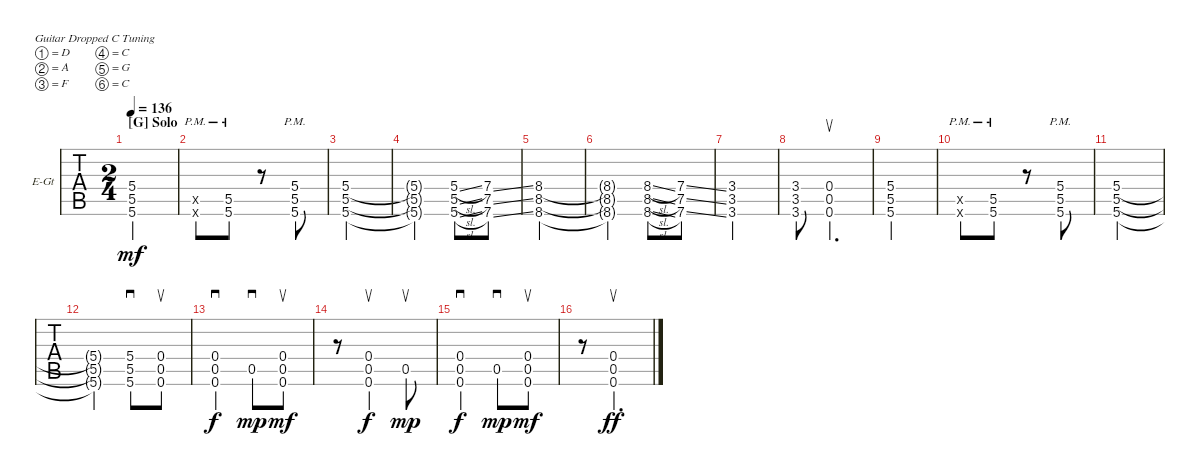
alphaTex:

\bracketExtendMode groupsimilarinstruments
\firstSystemTrackNameOrientation horizontal
\otherSystemsTrackNameOrientation horizontal
\track ("guitar principal (ainthek)" "E-Gt") {solo instrument distortionguitar}
\staff {tabs}
\tuning (D4 A3 F3 C3 G2 C2)
\ts (2 4)
\section ("G" "Solo")
\tempo 136
\clef g2
\scale
1.26593
\ks c
(5.6 5.5 5.4).2{dy mf} |
\scale
0.96201 (5.5{pm x} 5.6{pm x}).8 (5.6{pm} 5.5{pm}).8 r.8 (5.6{pm} 5.5{pm} 5.4{pm}).8 |
\scale
0.96201 (5.4 5.5 5.6).2 |
\scale
0.96201 (5.4{t} 5.5{t} 5.6{t}).4 (5.4{sl} 5.5{sl} 5.6{sl}).8 (7.6{ss} 7.5{ss} 7.4{ss}).8 |
\scale
0.96201 (8.6 8.5 8.4).2 |
\scale
0.96201 (8.6{t} 8.5{t} 8.4{t}).4 (8.4{sl} 8.5{sl} 8.6{sl}).8 (7.4{ss} 7.5{ss} 7.6{ss}).8 |
\scale
0.96201 (3.6 3.5 3.4).2 |
\scale
0.96201 (3.4 3.5 3.6).8 (0.4 0.5 0.6).4{d su} |
\scale
1.26593 (5.6 5.5 5.4).2 |
\scale
0.96201 (0.5{pm x} 0.6{pm x}).8 (5.6{pm} 5.5{pm}).8 r.8 (5.6{pm} 5.5{pm} 5.4{pm}).8 |
\scale
0.96201 (5.4 5.5 5.6).2 |
\scale
0.96201 (5.4{t} 5.5{t} 5.6{t}).4 (5.4 5.5 5.6).8{sd} (0.6 0.5 0.4).8{su} |
\scale
0.96201 (0.4 0.5 0.6).4{sd dy f} 0.5.8{sd dy mp} (0.4 0.5 0.6).8{su dy mf} |
\scale
0.96201 r.8 (0.4 0.5 0.6).4{su dy f} 0.5.8{su dy mp} |
\scale
0.96201 (0.4 0.5 0.6).4{sd dy f} 0.5.8{sd dy mp} (0.4 0.5 0.6).8{su dy mf} |
\scale
0.96201 r.8 (0.4 0.5 0.6).4{d su dy ff}
